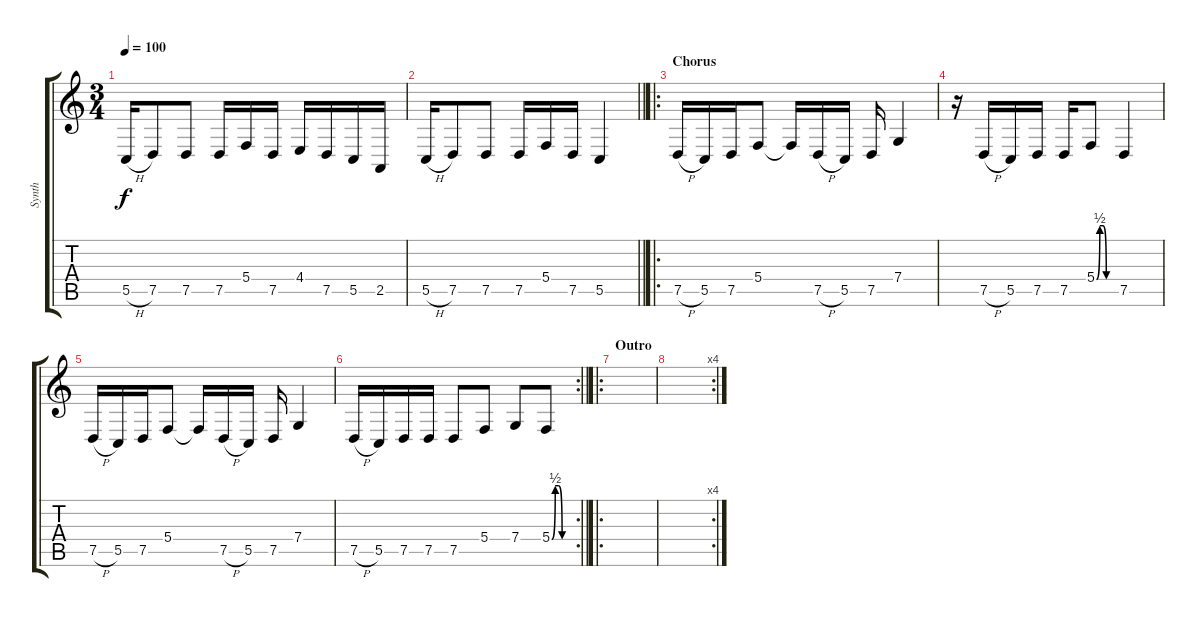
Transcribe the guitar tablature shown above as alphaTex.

\track ("Synth" "Synth") {instrument stringensemble1}
\staff {score tabs}
\tuning (D4 A3 F3 C3 G2 C2) {hide}
\ts (3 4)
\tempo 100
\clef g2
\ks c
5.5{h}.16{dy f} 7.5.8 7.5.8 7.5.16 5.4.16 7.5.16 4.4.16 7.5.16 5.5.16 2.5.16 |
\barLineRight lightlight
5.5{h}.16 7.5.8 7.5.8 7.5.16 5.4.16 7.5.16 5.5.4 |
\ro
\section ("" "Chorus")
7.5{h}.16 5.5.16 7.5.16 5.4.8 5.4{t}.16 7.5{h}.16 5.5.16 7.5.16 7.4.4 |
r.16 7.5{h}.16 5.5.16 7.5.16 7.5.16 5.4{be (custom 0 0 10 2 20 2 30 0 60 0)}.8 7.5.4 |
7.5{h}.16 5.5.16 7.5.16 5.4.8 5.4{t}.16 7.5{h}.16 5.5.16 7.5.16 7.4.4 |
\rc 2
\barLineRight lightlight
7.5{h}.16 5.5.16 7.5.16 7.5.16 7.5.8 5.4.8 7.4.8 5.4{be (custom 0 0 10 2 20 2 30 0 60 0)}.8 |
\ro
\section ("" "Outro")
|
\rc 4
